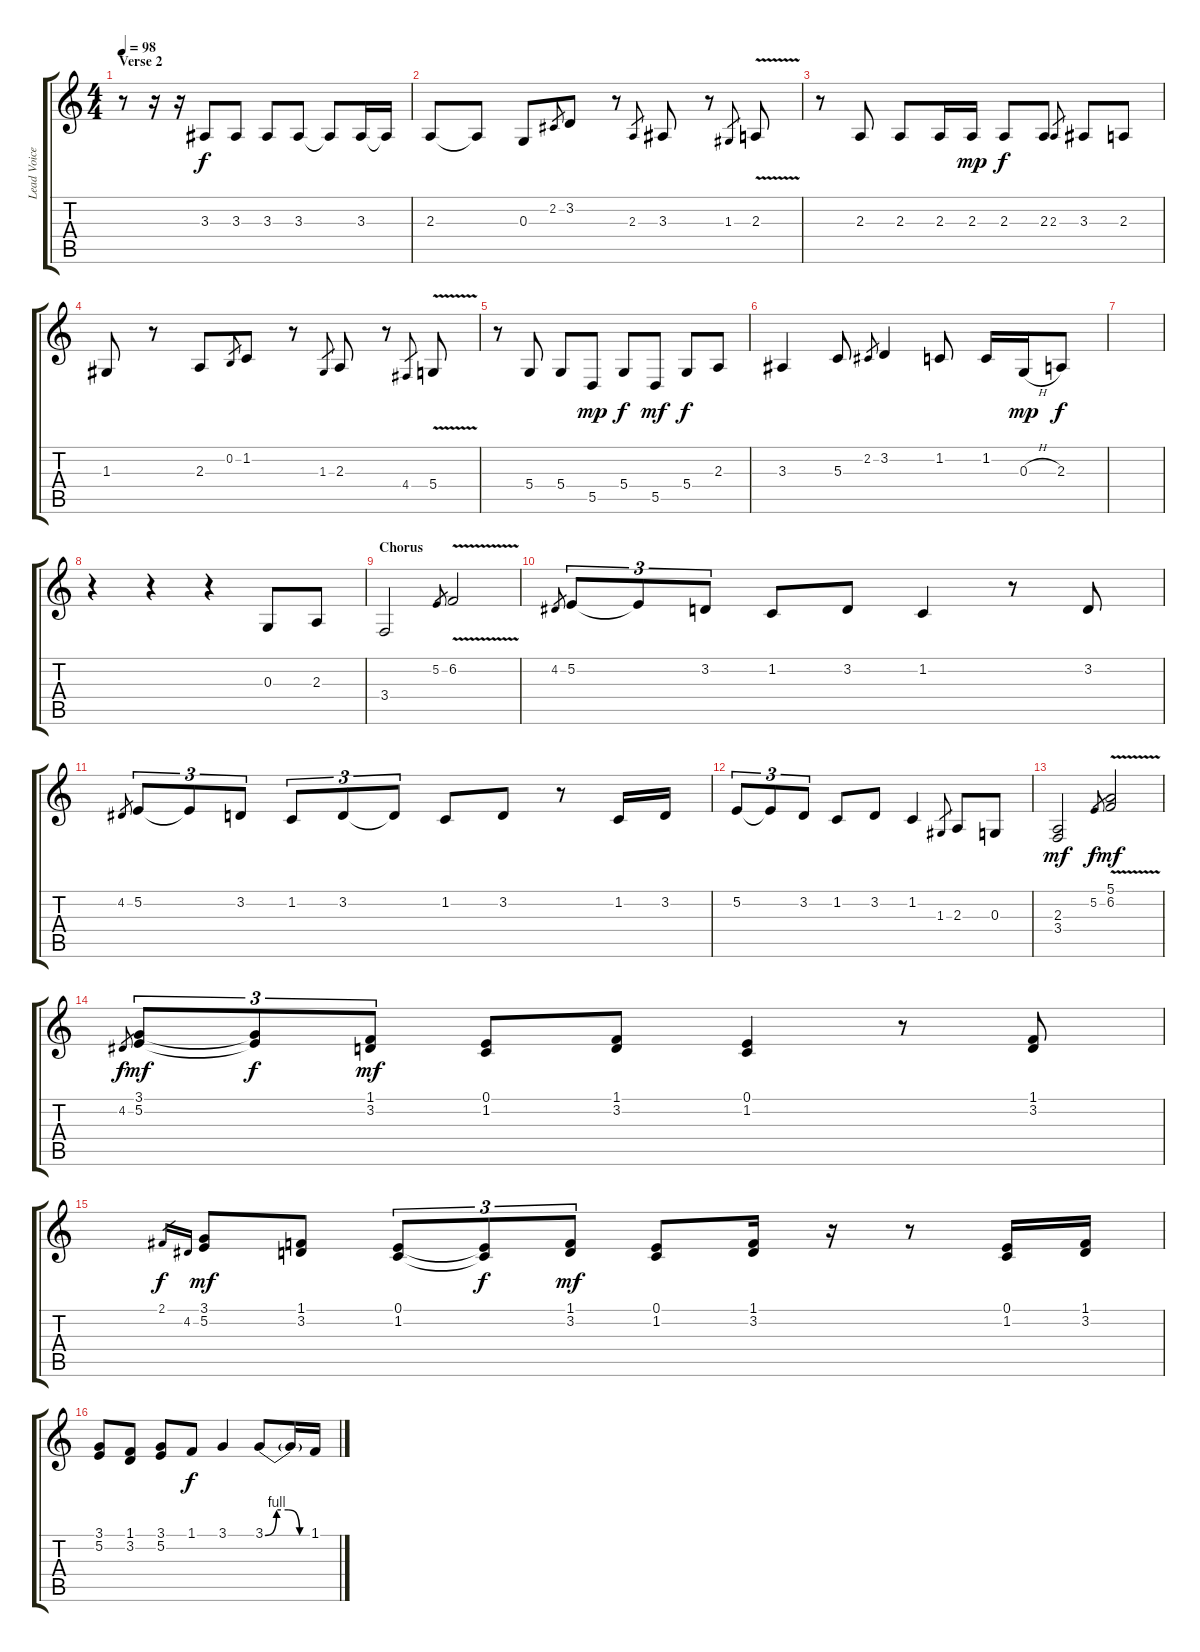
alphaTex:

\track ("Lead Voice" "Lead Voice") {instrument flute}
\staff {score tabs}
\tuning (E4 B3 G3 D3 A2 E2) {hide}
\ts (4 4)
\section ("" "Verse 2")
\tempo 98
\clef g2
\ks c
r.8{dy f} r.16 r.16 3.3.8 3.3.8 3.3.8 3.3.8 3.3{t}.8 3.3.16 3.3{t}.16 |
2.3.8 2.3{t}.8 0.3.8 2.2.8{gr} 3.2.8 r.8 2.3.8{gr} 3.3.8 r.8 1.3.8{gr} 2.3{v}.8 |
r.8 2.3.8 2.3.8 2.3.16 2.3.16{dy mp} 2.3.8{dy f} 2.3.8 2.3.8{gr} 3.3.8 2.3.8 |
1.3.8 r.8 2.3.8 0.2.8{gr} 1.2.8 r.8 1.3.8{gr} 2.3.8 r.8 4.4.8{gr} 5.4{v}.8 |
r.8 5.4.8 5.4.8 5.5.8{dy mp} 5.4.8{dy f} 5.5.8{dy mf} 5.4.8{dy f} 2.3.8 |
3.3.4 5.3.8 2.2.8{gr} 3.2.4 1.2.8 1.2.16 0.3{h}.16{dy mp} 2.3.8{dy f} |
|
r.4 r.4 r.4 0.3.8 2.3.8 |
\section ("" "Chorus")
3.4.2 5.2.8{gr} 6.2{v}.2 |
4.2.8{gr} 5.2.8{tu (3 2)} 5.2{t}.8{tu (3 2)} 3.2.8{tu (3 2)} 1.2.8 3.2.8 1.2.4 r.8 3.2.8 |
4.2.8{gr} 5.2.8{tu (3 2)} 5.2{t}.8{tu (3 2)} 3.2.8{tu (3 2)} 1.2.8{tu (3 2)} 3.2.8{tu (3 2)} 3.2{t}.8{tu (3 2)} 1.2.8 3.2.8 r.8 1.2.16 3.2.16 |
5.2.8{tu (3 2)} 5.2{t}.8{tu (3 2)} 3.2.8{tu (3 2)} 1.2.8 3.2.8 1.2.4 1.3.8{gr} 2.3.8 0.3.8 |
(2.3 3.4).2{dy mf} 5.2.8{gr dy f} (5.1 6.2{v}).2{dy mf} |
4.2.8{gr dy f} (3.1 5.2).8{tu (3 2) dy mf} (3.1{t} 5.2{t}).8{tu (3 2) dy f} (1.1 3.2).8{tu (3 2) dy mf} (0.1 1.2).8 (1.1 3.2).8 (0.1 1.2).4 r.8 (1.1 3.2).8 |
2.1.16{gr dy f} 4.2.16{gr} (3.1 5.2).8{dy mf} (1.1 3.2).8 (0.1 1.2).8{tu (3 2)} (0.1{t} 1.2{t}).8{tu (3 2) dy f} (1.1 3.2).8{tu (3 2) dy mf} (0.1 1.2).8 (1.1 3.2).16 r.16 r.8 (0.1 1.2).16 (1.1 3.2).16 |
(3.1 5.2).8 (1.1 3.2).8 (3.1 5.2).8 1.1.8{dy f} 3.1.4 3.1{be (custom 0 0 15 4 30 4 45 0 60 0)}.8 3.1{t}.16 1.1.16
